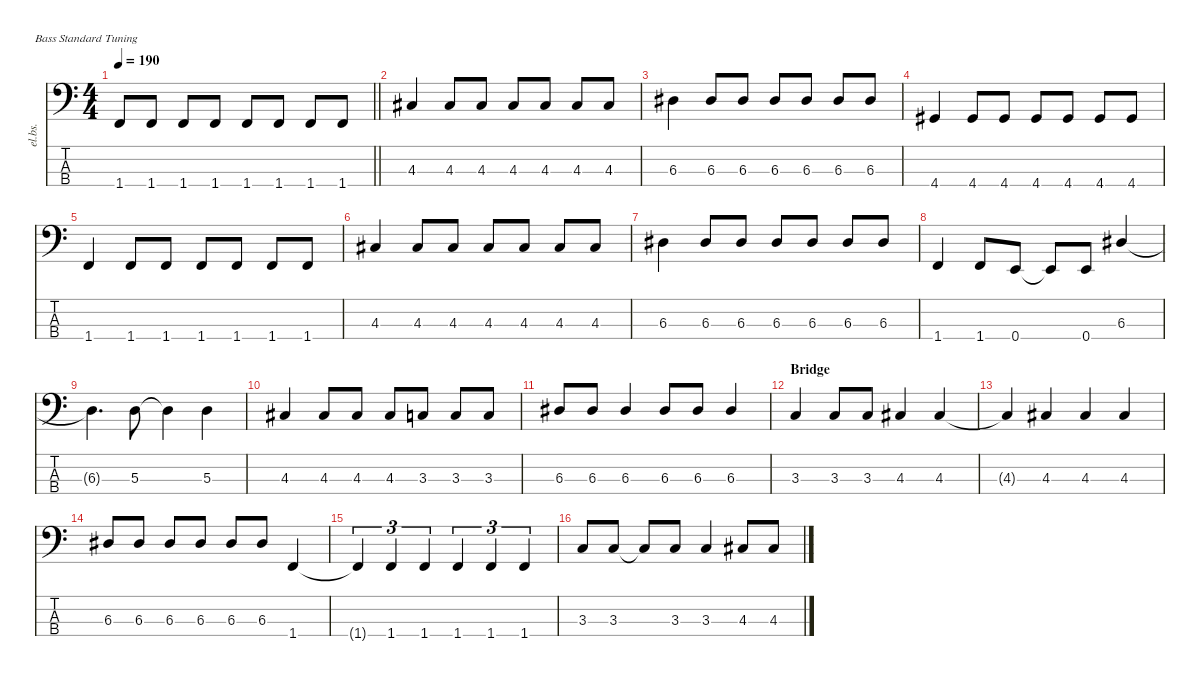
\defaultSystemsLayout 4
\hideDynamics
\bracketExtendMode nobrackets
\track ("Electric Bass" "el.bs.") {instrument electricbassfinger}
\staff {score tabs}
\tuning (G2 D2 A1 E1)
\ts (4 4)
\tempo 190
\clef f4
\barLineRight lightlight
\ks c
1.4.8{dy mf beam Up} 1.4.8{beam Up} 1.4.8{beam Up} 1.4.8{beam Up} 1.4.8{beam Up} 1.4.8{beam Up} 1.4.8{beam Up} 1.4.8{beam Up} |
4.3{acc #}.4{beam Up} 4.3{acc #}.8{beam Up} 4.3{acc #}.8{beam Up} 4.3{acc #}.8{beam Up} 4.3{acc #}.8{beam Up} 4.3{acc #}.8{beam Up} 4.3{acc #}.8{beam Up} |
6.3{acc #}.4{beam Down} 6.3{acc #}.8{beam Up} 6.3{acc #}.8{beam Up} 6.3{acc #}.8{beam Up} 6.3{acc #}.8{beam Up} 6.3{acc #}.8{beam Up} 6.3{acc #}.8{beam Up} |
4.4{acc #}.4{beam Up} 4.4{acc #}.8{beam Up} 4.4{acc #}.8{beam Up} 4.4{acc #}.8{beam Up} 4.4{acc #}.8{beam Up} 4.4{acc #}.8{beam Up} 4.4{acc #}.8{beam Up} |
1.4.4{beam Up} 1.4.8{beam Up} 1.4.8{beam Up} 1.4.8{beam Up} 1.4.8{beam Up} 1.4.8{beam Up} 1.4.8{beam Up} |
4.3{acc #}.4{beam Up} 4.3{acc #}.8{beam Up} 4.3{acc #}.8{beam Up} 4.3{acc #}.8{beam Up} 4.3{acc #}.8{beam Up} 4.3{acc #}.8{beam Up} 4.3{acc #}.8{beam Up} |
6.3{acc #}.4{beam Down} 6.3{acc #}.8{beam Up} 6.3{acc #}.8{beam Up} 6.3{acc #}.8{beam Up} 6.3{acc #}.8{beam Up} 6.3{acc #}.8{beam Up} 6.3{acc #}.8{beam Up} |
1.4.4{beam Up} 1.4.8{beam Up} 0.4.8{beam Up} 0.4{t}.8{beam Up} 0.4.8{beam Up} 6.3{acc #}.4{beam Up} |
6.3{t acc #}.4{d beam Down} 5.3.8{beam Down} 5.3{t}.4{beam Down} 5.3.4{beam Down} |
4.3{acc #}.4{beam Up} 4.3{acc #}.8{beam Up} 4.3{acc #}.8{beam Up} 4.3{acc #}.8{beam Up} 3.3.8{beam Up} 3.3.8{beam Up} 3.3.8{beam Up} |
6.3{acc #}.8{beam Up} 6.3{acc #}.8{beam Up} 6.3{acc #}.4{beam Up} 6.3{acc #}.8{beam Up} 6.3{acc #}.8{beam Up} 6.3{acc #}.4{beam Up} |
\section ("" "Bridge")
3.3.4{beam Up} 3.3.8{beam Up} 3.3.8{beam Up} 4.3{acc #}.4{beam Up} 4.3{acc #}.4{beam Up} |
4.3{t acc #}.4{beam Up} 4.3{acc #}.4{beam Up} 4.3{acc #}.4{beam Up} 4.3{acc #}.4{beam Up} |
6.3{acc #}.8{beam Up} 6.3{acc #}.8{beam Up} 6.3{acc #}.8{beam Up} 6.3{acc #}.8{beam Up} 6.3{acc #}.8{beam Up} 6.3{acc #}.8{beam Up} 1.4.4{beam Up} |
1.4{t}.4{tu (3 2) beam Up} 1.4.4{tu (3 2) beam Up} 1.4.4{tu (3 2) beam Up} 1.4.4{tu (3 2) beam Up} 1.4.4{tu (3 2) beam Up} 1.4.4{tu (3 2) beam Up} |
3.3.8{beam Up} 3.3.8{beam Up} 3.3{t}.8{beam Up} 3.3.8{beam Up} 3.3.4{beam Up} 4.3{acc #}.8{beam Up} 4.3{acc #}.8{beam Up}
